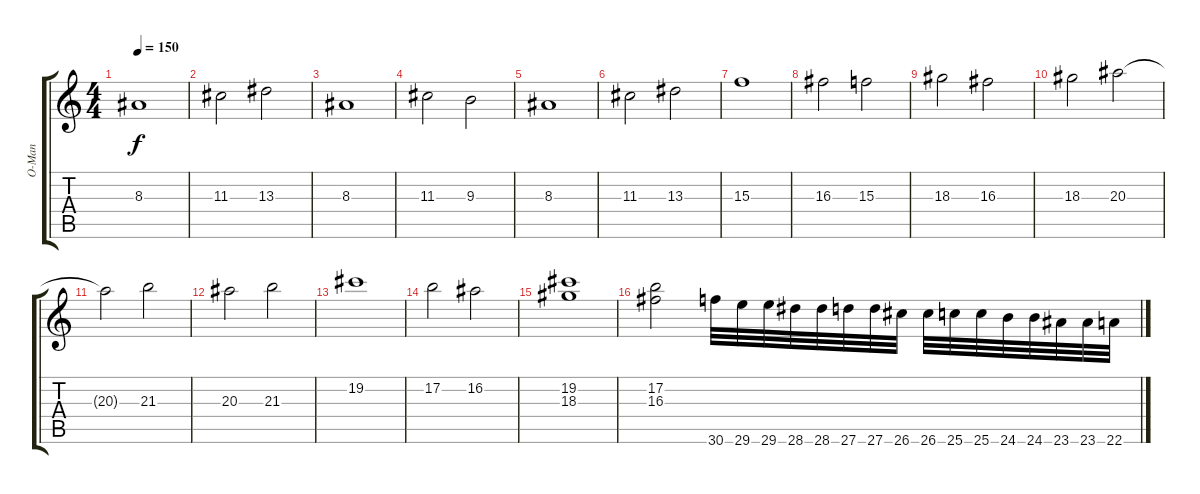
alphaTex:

\track ("O-Man" "O-Man") {instrument distortionguitar}
\staff {score tabs}
\tuning (B3 Gb3 D3 A2 E2 B1) {hide}
\ts (4 4)
\tempo 150
\clef g2
\ks c
8.3.1{dy f} |
11.3.2 13.3.2 |
8.3.1 |
11.3.2 9.3.2 |
8.3.1 |
11.3.2 13.3.2 |
15.3.1 |
16.3.2 15.3.2 |
18.3.2 16.3.2 |
18.3.2 20.3.2 |
20.3{t}.2 21.3.2 |
20.3.2 21.3.2 |
19.2.1 |
17.2.2 16.2.2 |
(19.2 18.3).1 |
(17.2 16.3).2 30.6.32 29.6.32 29.6.32 28.6.32 28.6.32 27.6.32 27.6.32 26.6.32 26.6.32 25.6.32 25.6.32 24.6.32 24.6.32 23.6.32 23.6.32 22.6.32
